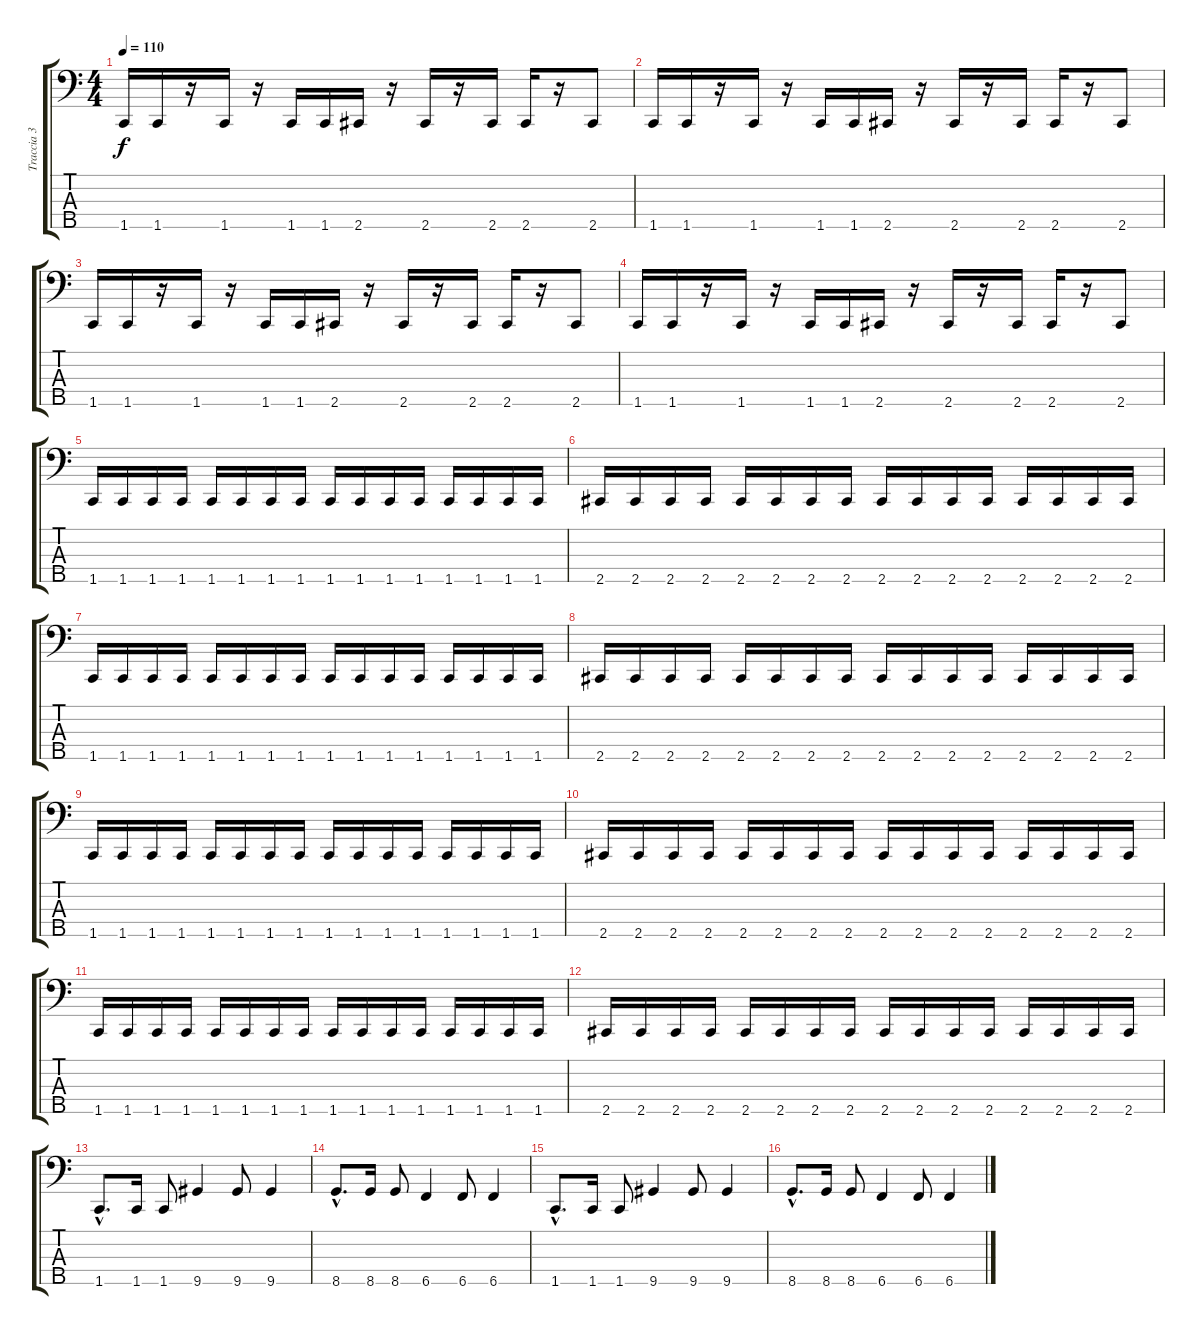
\track ("Traccia 3" "Traccia 3") {instrument electricbassfinger}
\staff {score tabs}
\tuning (G2 D2 A1 E1 B0) {hide}
\ts (4 4)
\tempo 110
\clef f4
\ks c
1.5.16{dy f} 1.5.16 r.16 1.5.16 r.16 1.5.16 1.5.16 2.5.16 r.16 2.5.16 r.16 2.5.16 2.5.16 r.16 2.5.8 |
1.5.16 1.5.16 r.16 1.5.16 r.16 1.5.16 1.5.16 2.5.16 r.16 2.5.16 r.16 2.5.16 2.5.16 r.16 2.5.8 |
1.5.16 1.5.16 r.16 1.5.16 r.16 1.5.16 1.5.16 2.5.16 r.16 2.5.16 r.16 2.5.16 2.5.16 r.16 2.5.8 |
1.5.16 1.5.16 r.16 1.5.16 r.16 1.5.16 1.5.16 2.5.16 r.16 2.5.16 r.16 2.5.16 2.5.16 r.16 2.5.8 |
1.5.16 1.5.16 1.5.16 1.5.16 1.5.16 1.5.16 1.5.16 1.5.16 1.5.16 1.5.16 1.5.16 1.5.16 1.5.16 1.5.16 1.5.16 1.5.16 |
2.5.16 2.5.16 2.5.16 2.5.16 2.5.16 2.5.16 2.5.16 2.5.16 2.5.16 2.5.16 2.5.16 2.5.16 2.5.16 2.5.16 2.5.16 2.5.16 |
1.5.16 1.5.16 1.5.16 1.5.16 1.5.16 1.5.16 1.5.16 1.5.16 1.5.16 1.5.16 1.5.16 1.5.16 1.5.16 1.5.16 1.5.16 1.5.16 |
2.5.16 2.5.16 2.5.16 2.5.16 2.5.16 2.5.16 2.5.16 2.5.16 2.5.16 2.5.16 2.5.16 2.5.16 2.5.16 2.5.16 2.5.16 2.5.16 |
1.5.16 1.5.16 1.5.16 1.5.16 1.5.16 1.5.16 1.5.16 1.5.16 1.5.16 1.5.16 1.5.16 1.5.16 1.5.16 1.5.16 1.5.16 1.5.16 |
2.5.16 2.5.16 2.5.16 2.5.16 2.5.16 2.5.16 2.5.16 2.5.16 2.5.16 2.5.16 2.5.16 2.5.16 2.5.16 2.5.16 2.5.16 2.5.16 |
1.5.16 1.5.16 1.5.16 1.5.16 1.5.16 1.5.16 1.5.16 1.5.16 1.5.16 1.5.16 1.5.16 1.5.16 1.5.16 1.5.16 1.5.16 1.5.16 |
2.5.16 2.5.16 2.5.16 2.5.16 2.5.16 2.5.16 2.5.16 2.5.16 2.5.16 2.5.16 2.5.16 2.5.16 2.5.16 2.5.16 2.5.16 2.5.16 |
1.5{hac}.8{d} 1.5.16 1.5.8 9.5.4 9.5.8 9.5.4 |
8.5{hac}.8{d} 8.5.16 8.5.8 6.5.4 6.5.8 6.5.4 |
1.5{hac}.8{d} 1.5.16 1.5.8 9.5.4 9.5.8 9.5.4 |
8.5{hac}.8{d} 8.5.16 8.5.8 6.5.4 6.5.8 6.5.4
